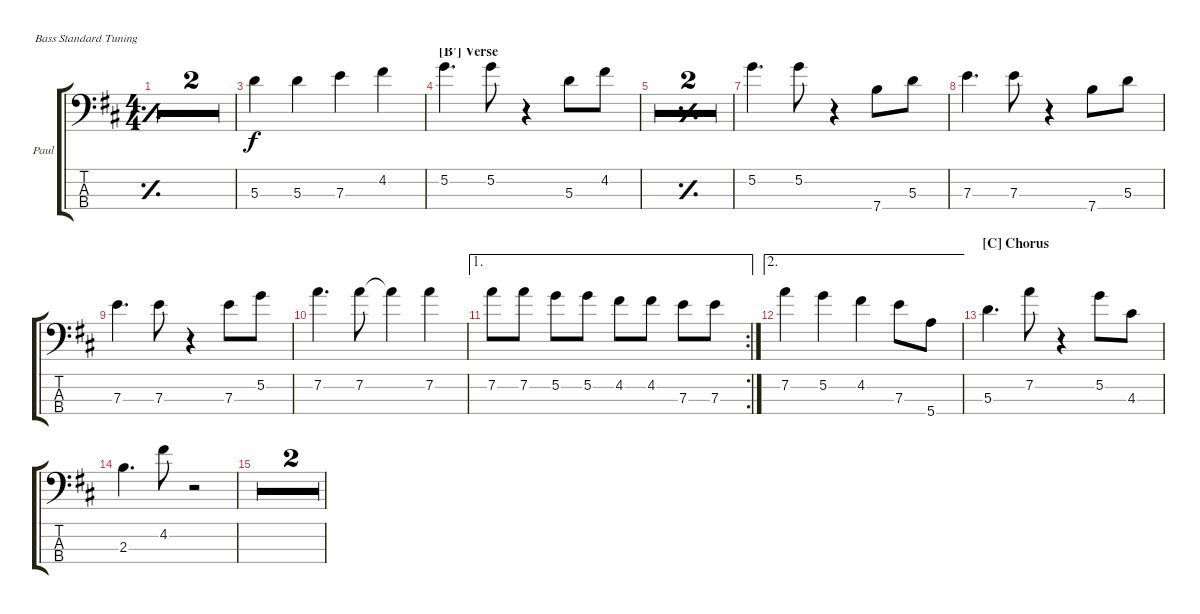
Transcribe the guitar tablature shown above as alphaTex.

\defaultSystemsLayout 4
\bracketExtendMode groupsimilarinstruments
\firstSystemTrackNameOrientation horizontal
\otherSystemsTrackNameOrientation horizontal
\track ("Paul McCartney" "Paul") {multiBarRest instrument electricbassfinger}
\staff {score tabs}
\tuning (G2 D2 A1 E1)
\ts (4 4)
\tempo 111
\clef f4
\simile simple
\ks d
|
|
5.3.4{ot 8vb} 5.3.4{ot 8vb} 7.3.4{ot 8vb} 4.2.4{ot 8vb} |
\section ("B'" "Verse")
5.2.4{d ot 8vb} 5.2.8{ot 8vb} r.4 5.3.8{ot 8vb} 4.2.8{ot 8vb} |
\simile simple
|
|
\simile none
5.2.4{d ot 8vb} 5.2.8{ot 8vb} r.4 7.4.8{ot 8vb} 5.3.8{ot 8vb} |
7.3.4{d ot 8vb} 7.3.8{ot 8vb} r.4 7.4.8{ot 8vb} 5.3.8{ot 8vb} |
7.3.4{d ot 8vb} 7.3.8{ot 8vb} r.4 7.3.8{ot 8vb} 5.2.8{ot 8vb} |
7.2.4{d ot 8vb} 7.2.8{ot 8vb} 7.2{t}.4{ot 8vb} 7.2.4{ot 8vb} |
\ae 1
\rc 2
7.2.8{ot 8vb} 7.2.8{ot 8vb} 5.2.8{ot 8vb} 5.2.8{ot 8vb} 4.2.8{ot 8vb} 4.2.8{ot 8vb} 7.3.8{ot 8vb} 7.3.8{ot 8vb} |
\ae 2
7.2.4{ot 8vb} 5.2.4{ot 8vb} 4.2.4{ot 8vb} 7.3.8{ot 8vb} 5.4.8{ot 8vb} |
\section ("C" "Chorus")
5.3.4{d ot 8vb} 7.2.8{ot 8vb} r.4 5.2.8{ot 8vb} 4.3.8{ot 8vb} |
2.3.4{d ot 8vb} 4.2.8{ot 8vb} r.2 |
\simile firstofdouble
|
\simile secondofdouble
